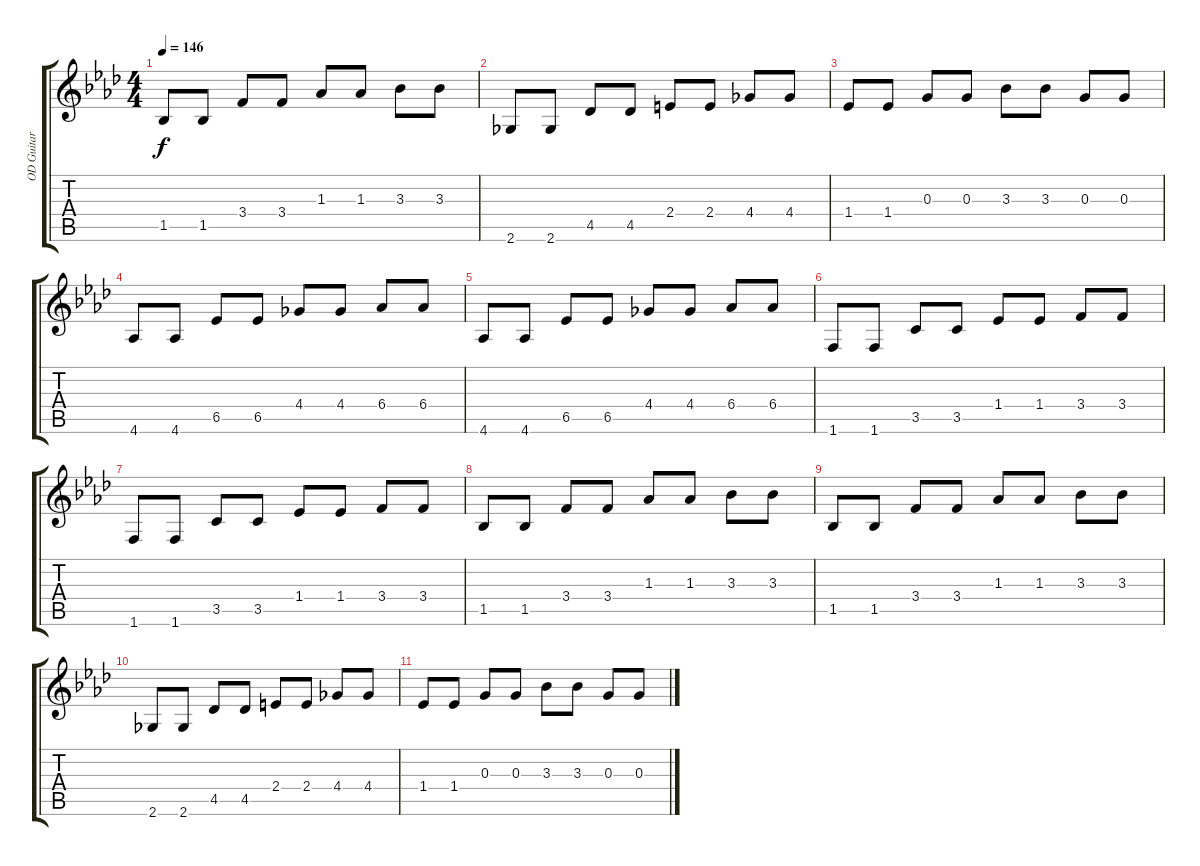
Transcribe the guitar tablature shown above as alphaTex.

\track ("OD Guitar" "OD Guitar") {instrument distortionguitar}
\staff {score tabs}
\tuning (E4 B3 G3 D3 A2 E2) {hide}
\ts (4 4)
\tempo 146
\clef g2
\ks ab
1.5.8{dy f} 1.5.8 3.4.8 3.4.8 1.3.8 1.3.8 3.3.8 3.3.8 |
2.6.8 2.6.8 4.5.8 4.5.8 2.4.8 2.4.8 4.4.8 4.4.8 |
1.4.8 1.4.8 0.3.8 0.3.8 3.3.8 3.3.8 0.3.8 0.3.8 |
4.6.8 4.6.8 6.5.8 6.5.8 4.4.8 4.4.8 6.4.8 6.4.8 |
4.6.8 4.6.8 6.5.8 6.5.8 4.4.8 4.4.8 6.4.8 6.4.8 |
1.6.8 1.6.8 3.5.8 3.5.8 1.4.8 1.4.8 3.4.8 3.4.8 |
1.6.8 1.6.8 3.5.8 3.5.8 1.4.8 1.4.8 3.4.8 3.4.8 |
1.5.8 1.5.8 3.4.8 3.4.8 1.3.8 1.3.8 3.3.8 3.3.8 |
1.5.8 1.5.8 3.4.8 3.4.8 1.3.8 1.3.8 3.3.8 3.3.8 |
2.6.8 2.6.8 4.5.8 4.5.8 2.4.8 2.4.8 4.4.8 4.4.8 |
1.4.8 1.4.8 0.3.8 0.3.8 3.3.8 3.3.8 0.3.8 0.3.8
